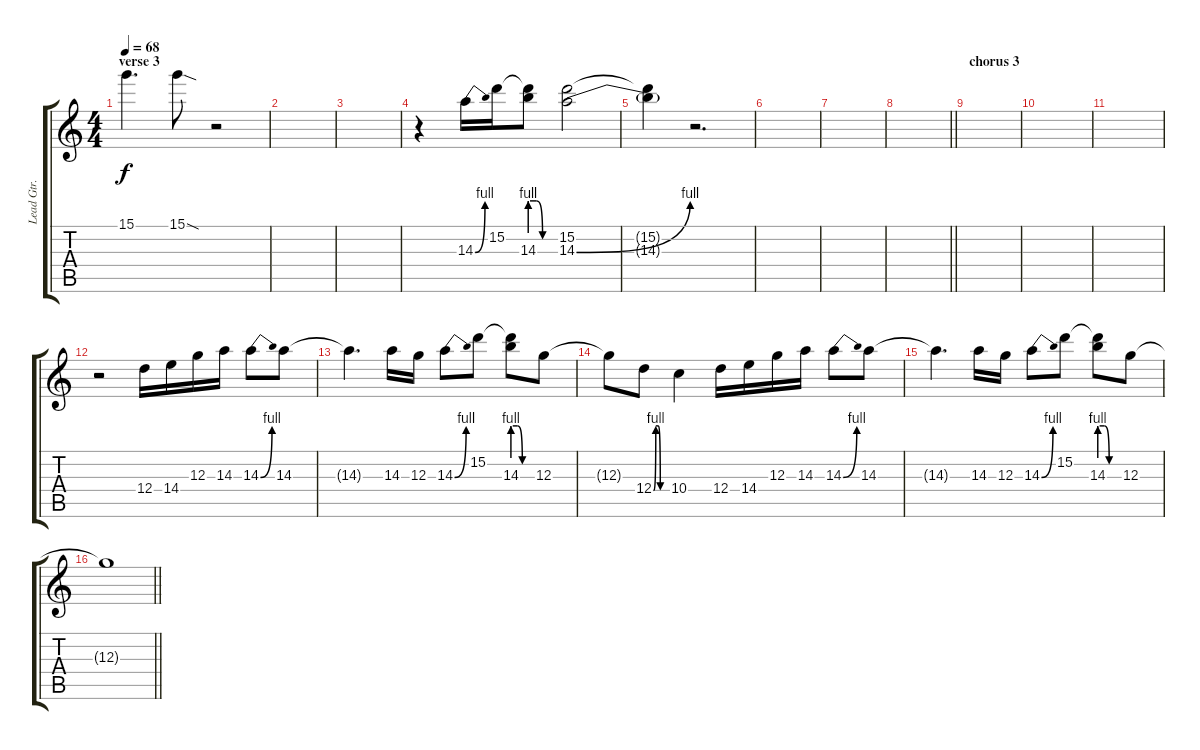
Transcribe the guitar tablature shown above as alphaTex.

\track ("Lead Gtr." "Lead Gtr.") {instrument distortionguitar}
\staff {score tabs}
\tuning (E4 B3 G3 D3 A2 E2) {hide}
\ts (4 4)
\section ("" "verse 3")
\tempo 68
\clef g2
\ks c
15.1.4{d dy f} 15.1{sod}.8 r.2 |
|
|
r.4 14.3{be (bend 0 0 60 4)}.16 15.2.16 (15.2{t} 14.3{be (custom 0 4 15 4 30 0 60 0)}).8 (15.2 14.3{be (bend 0 0 60 4)}).2 |
(15.2{t} 14.3{t}).4 r.2{d} |
|
|
\barLineRight lightlight
|
\section ("" "chorus 3")
|
|
|
r.2 12.4.16 14.4.16 12.3.16 14.3.16 14.3{be (bend 0 0 60 4)}.8 14.3.8 |
14.3{t}.4{d} 14.3.16 12.3.16 14.3{be (bend 0 0 60 4)}.8 15.2.8 (15.2{t} 14.3{be (custom 0 4 15 4 30 0 60 0)}).8 12.3.8 |
12.3{t}.8 12.4{be (custom 0 0 10 4 20 4 30 0 60 0)}.8 10.4.4 12.4.16 14.4.16 12.3.16 14.3.16 14.3{be (bend 0 0 60 4)}.8 14.3.8 |
14.3{t}.4{d} 14.3.16 12.3.16 14.3{be (bend 0 0 60 4)}.8 15.2.8 (15.2{t} 14.3{be (custom 0 4 15 4 30 0 60 0)}).8 12.3.8 |
\barLineRight lightlight
12.3{t}.1
